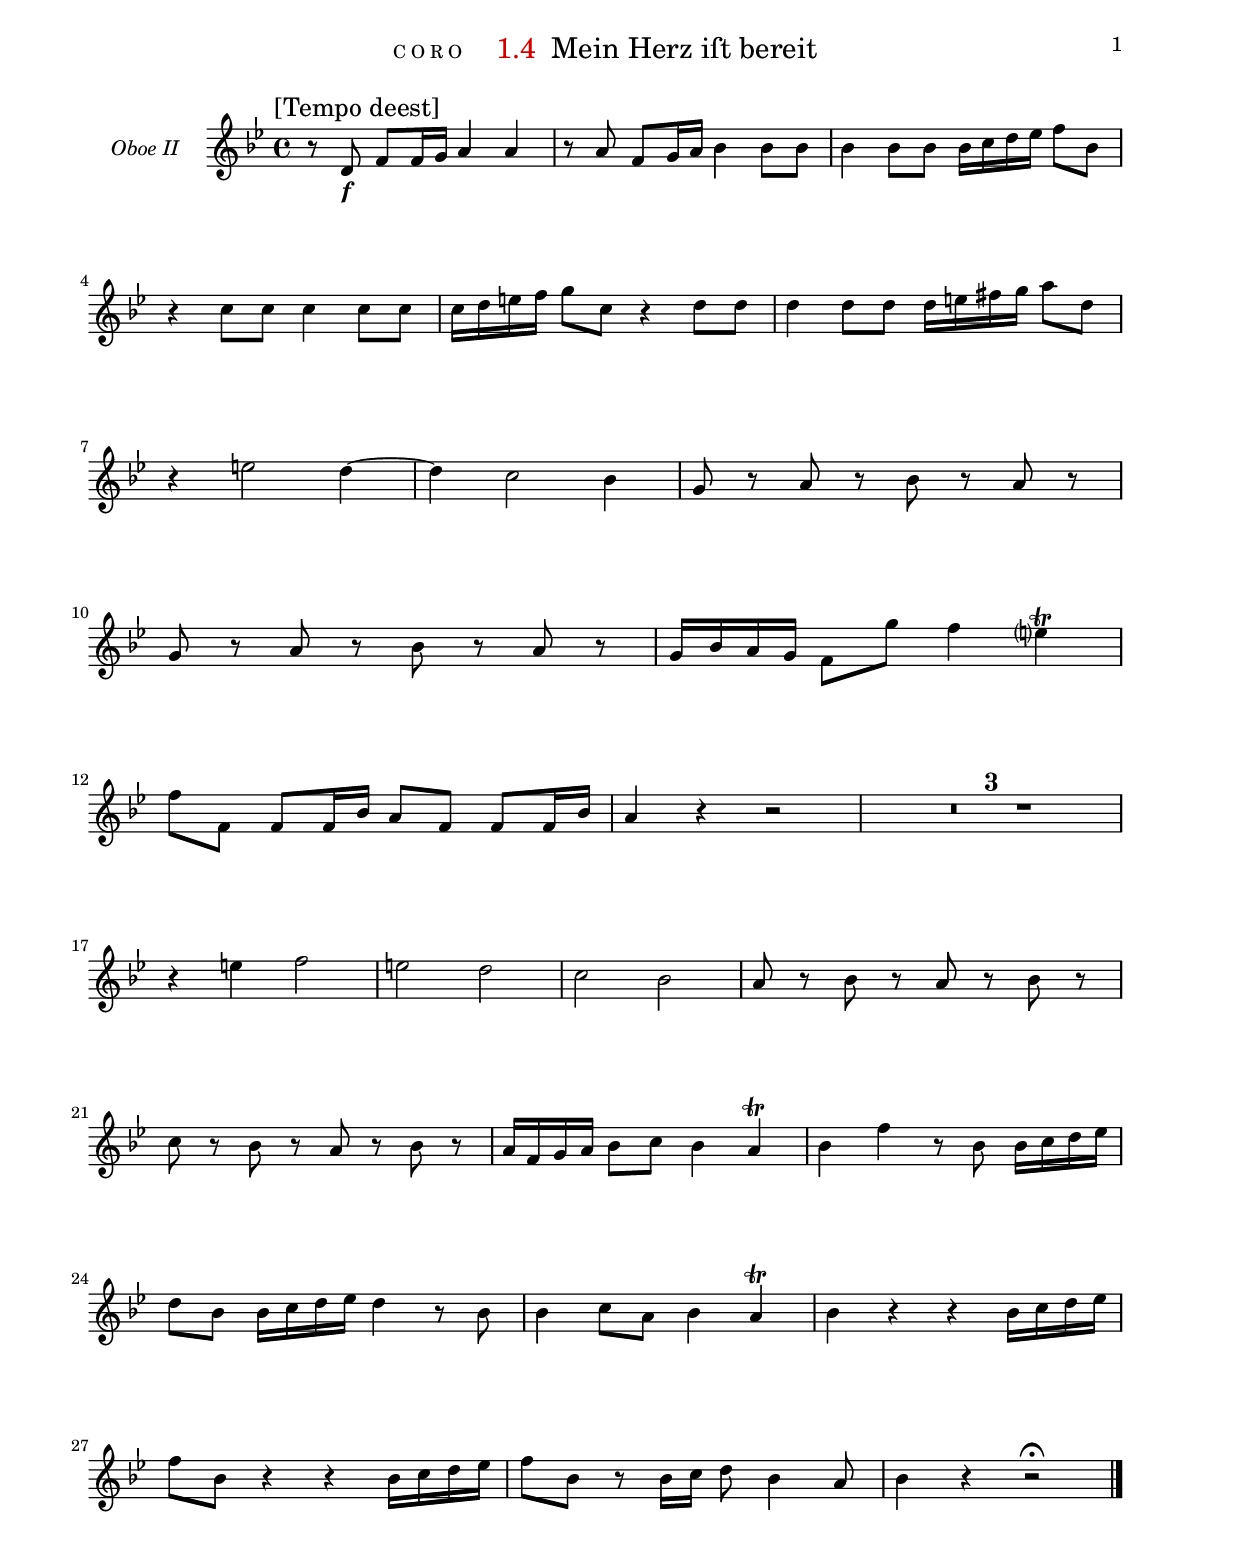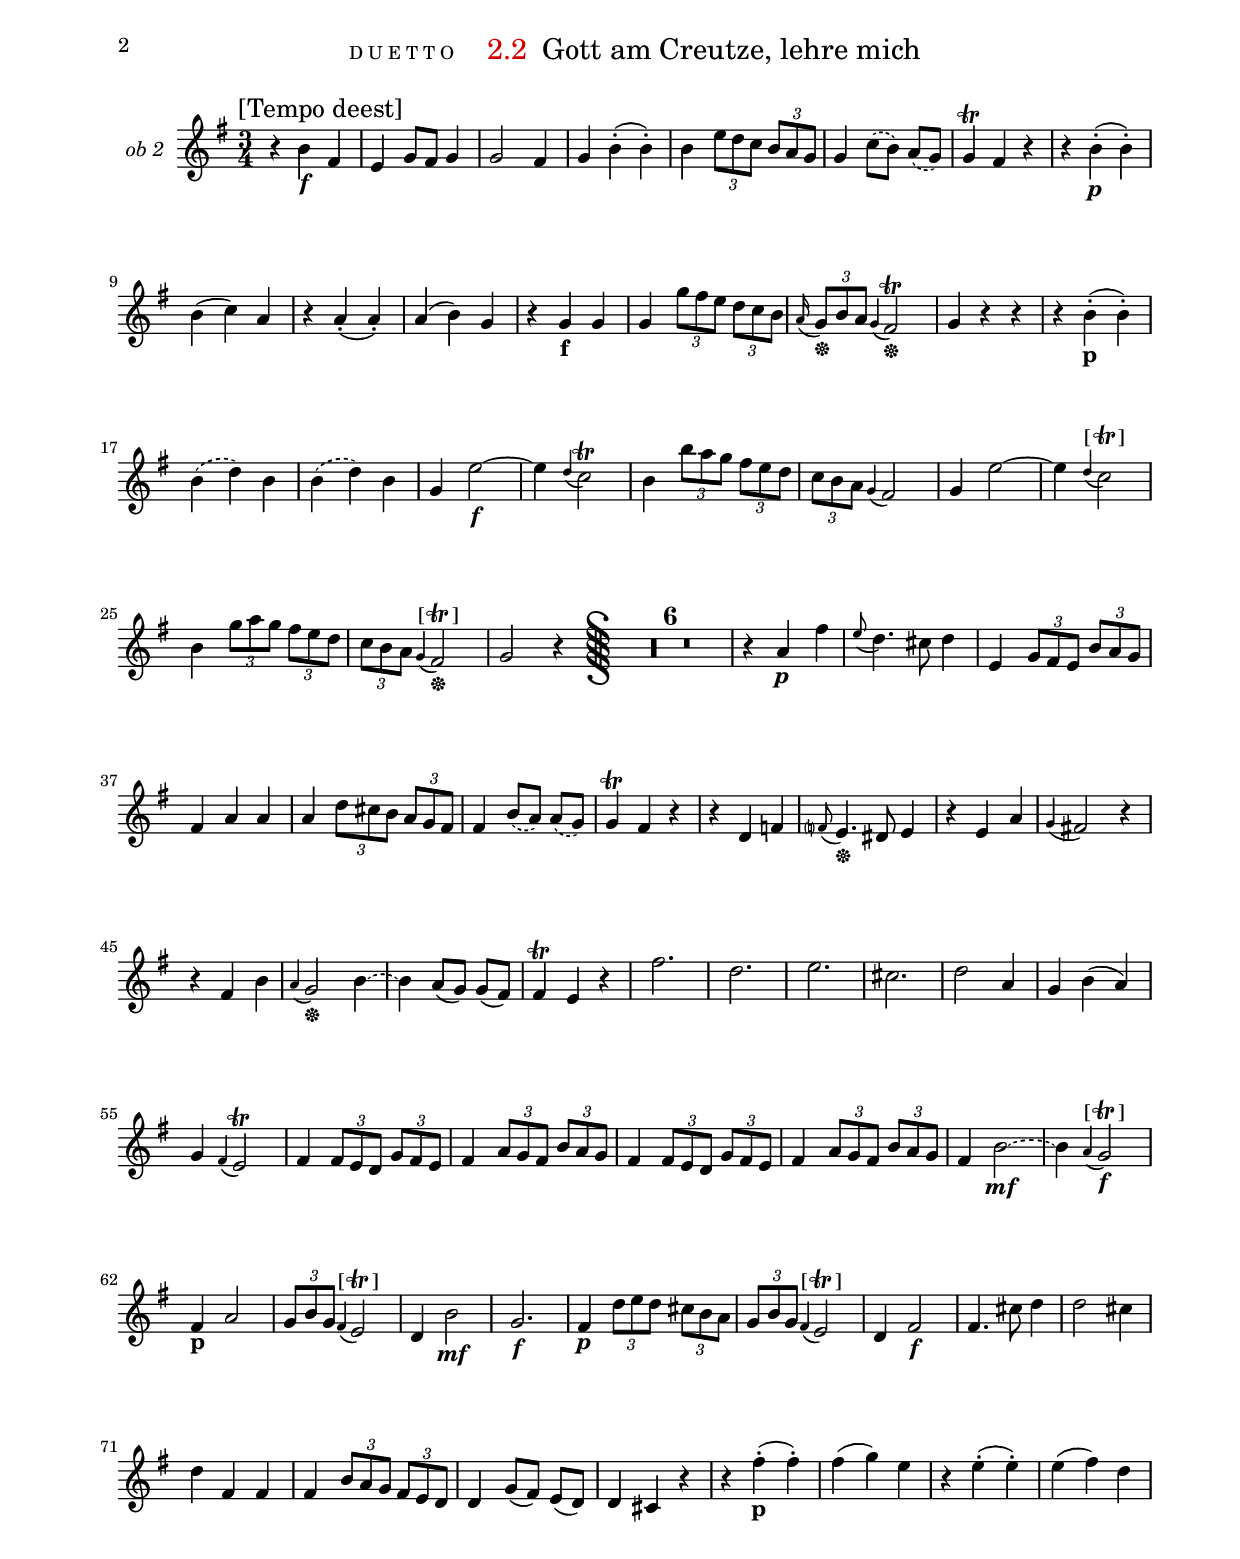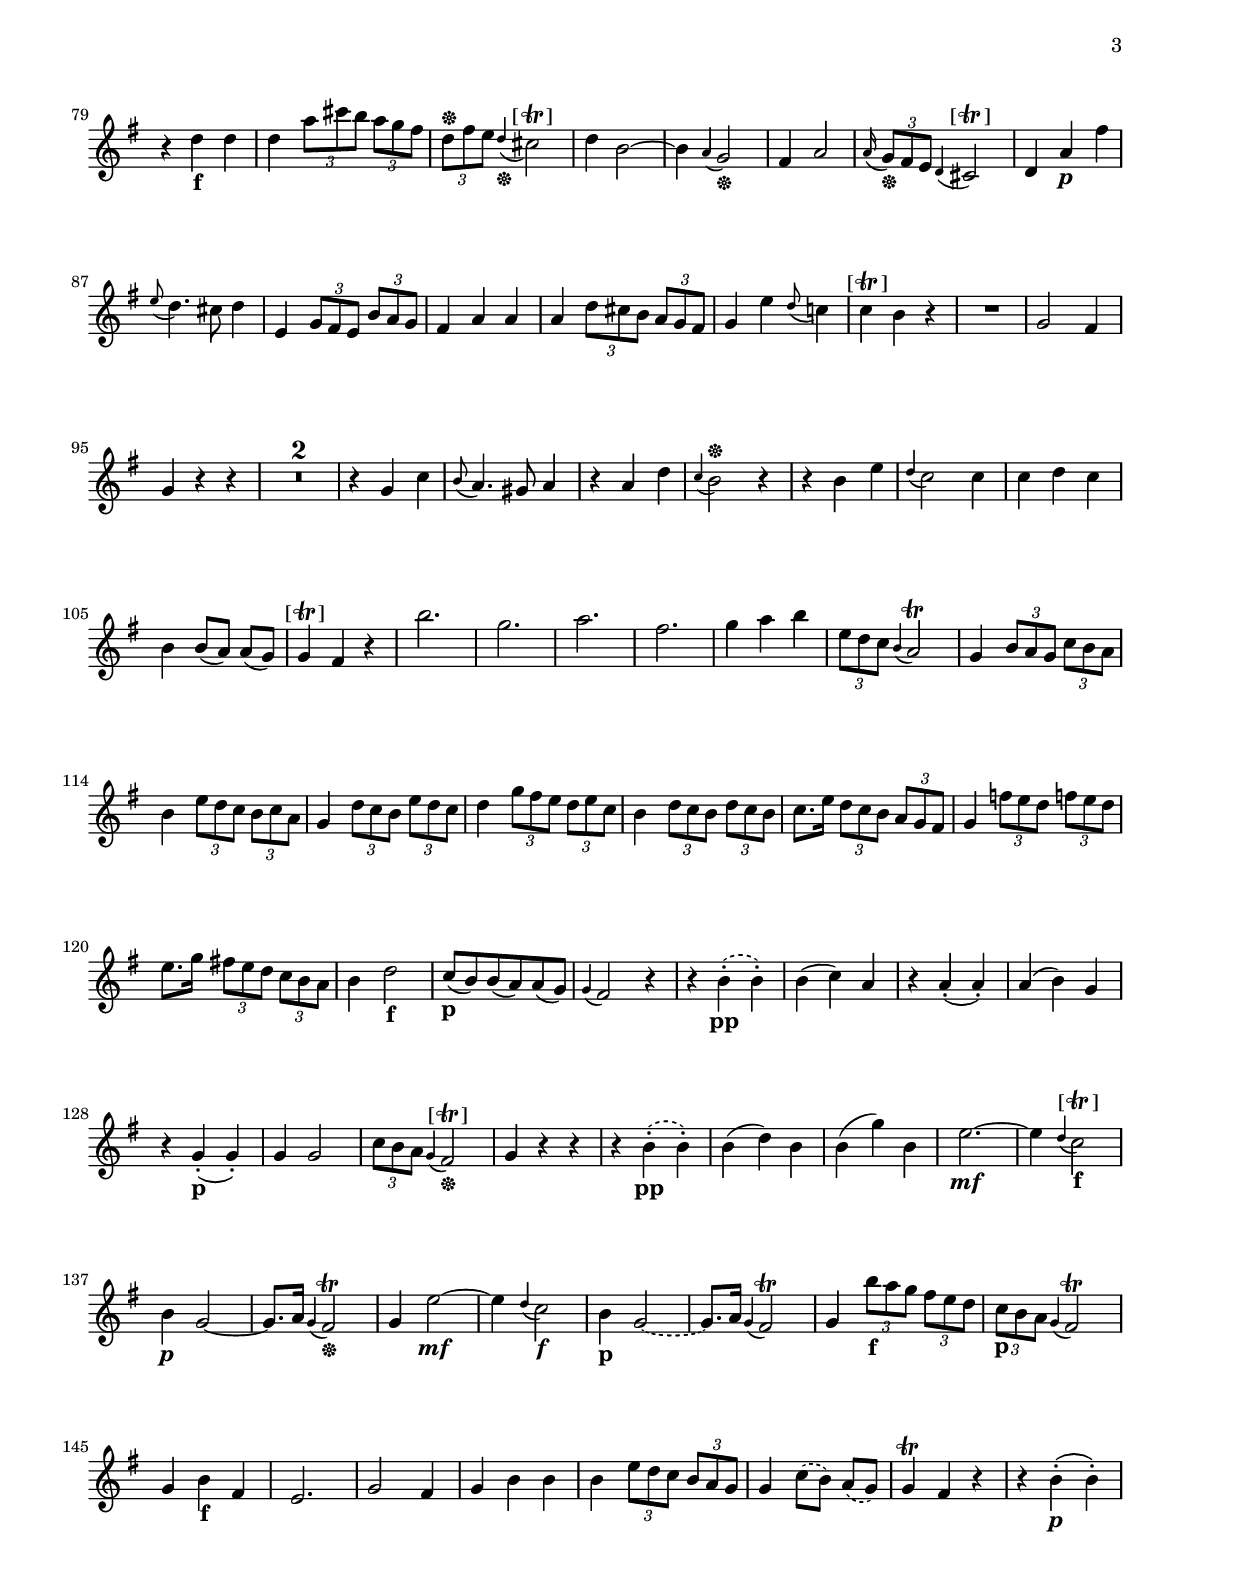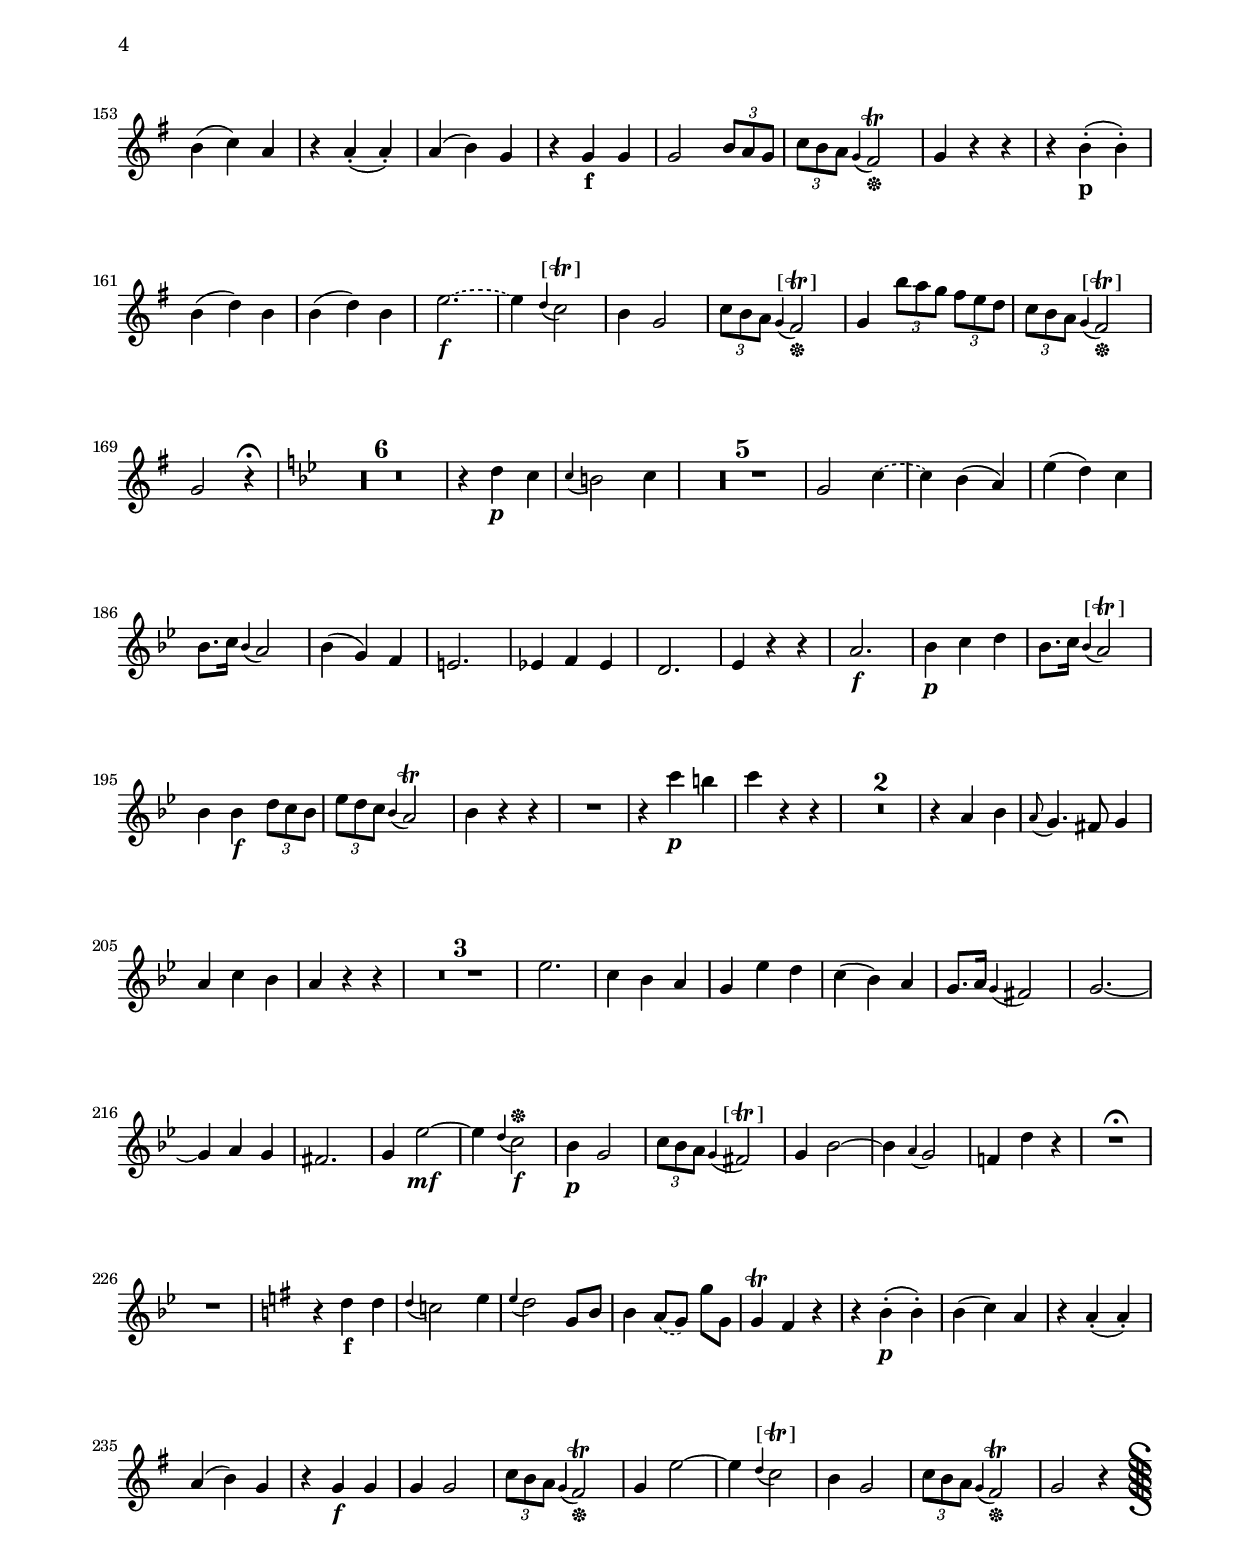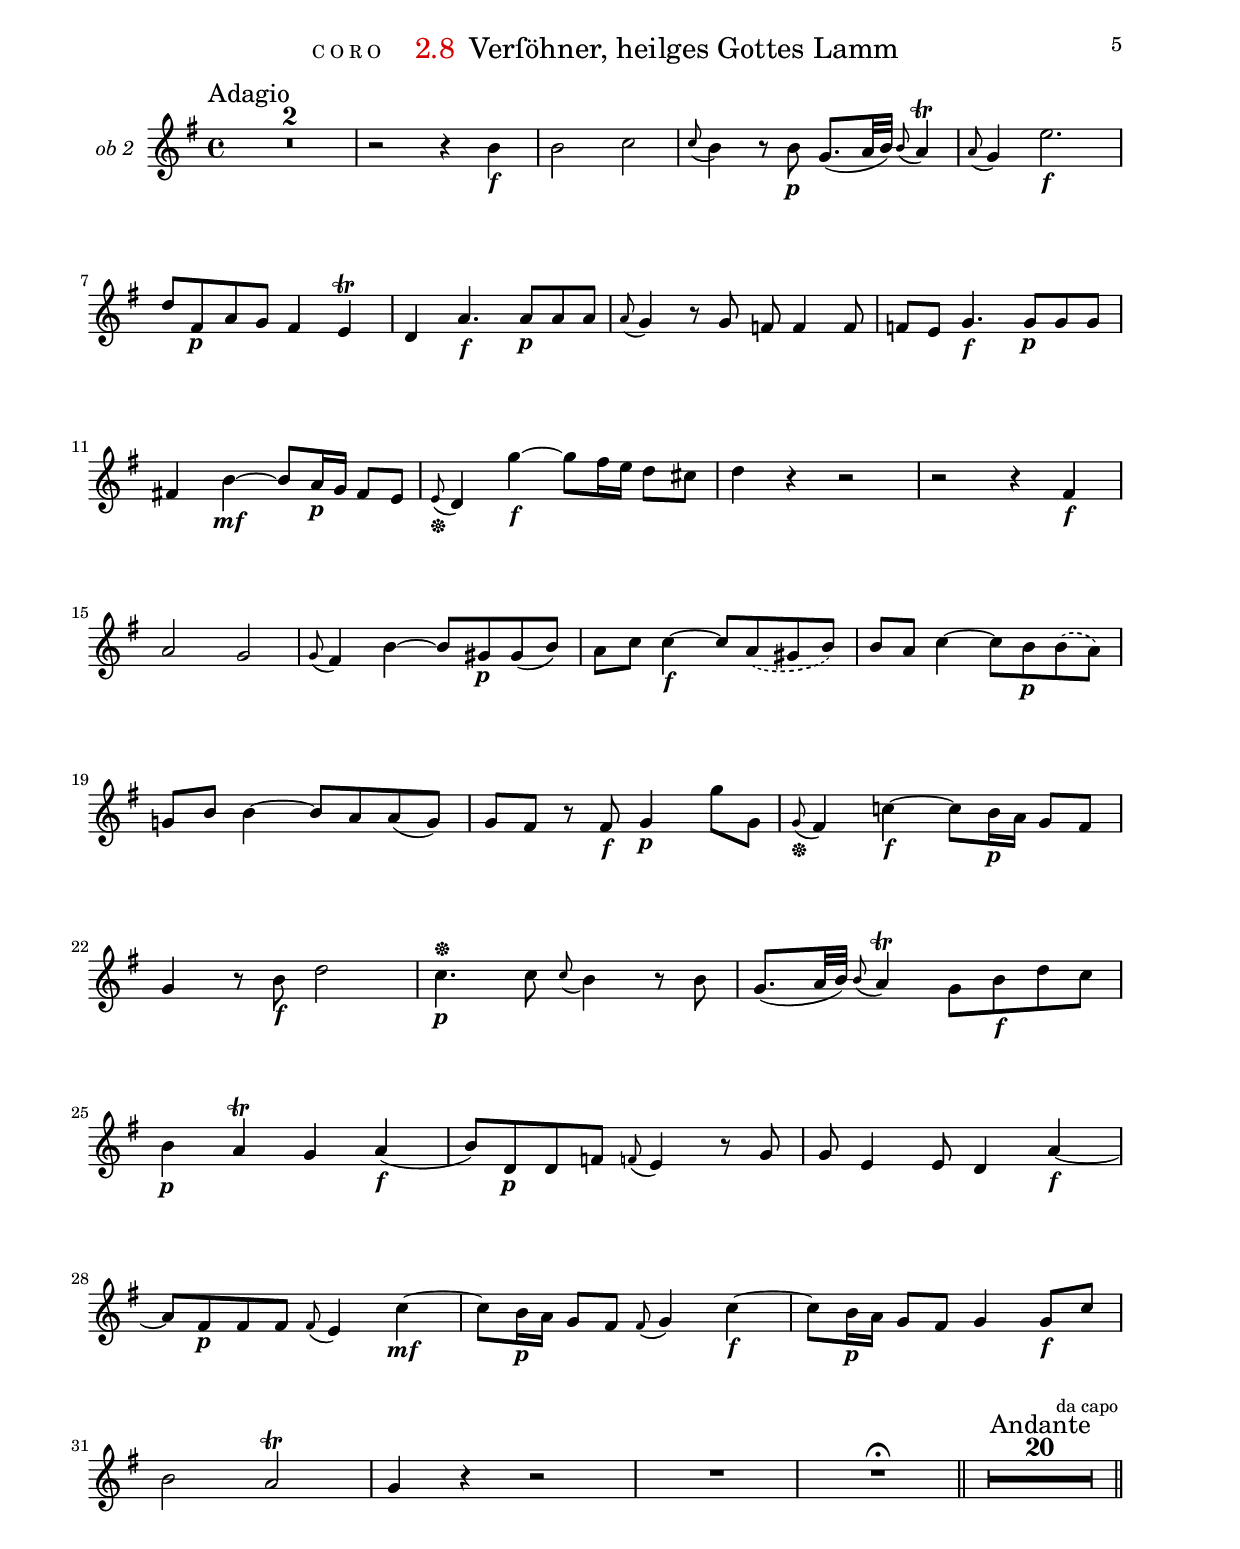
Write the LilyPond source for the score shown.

% (c) 2020 by Wolfgang Esser-Skala.
% This file is licensed under the Creative Commons Attribution-NonCommercial-ShareAlike 4.0 International License.
% To view a copy of this license, visit http://creativecommons.org/licenses/by-nc-sa/4.0/.

\version "2.18.0"

\include "../definitions.ly"

\paper {
	indent = 1\cm
	top-margin = 1.5\cm
	system-separator-markup = ##f
	system-system-spacing =
    #'((basic-distance . 18)
       (minimum-distance . 18)
       (padding . -100)
       (stretchability . 0))

	top-system-spacing =
    #'((basic-distance . 12)
       (minimum-distance . 12)
       (padding . -100)
       (stretchability . 0))

	top-markup-spacing =
    #'((basic-distance . 0)
       (minimum-distance . 0)
       (padding . -100)
       (stretchability . 0))

	markup-system-spacing =
    #'((basic-distance . 12)
       (minimum-distance . 12)
       (padding . -100)
       (stretchability . 0))

	systems-per-page = #9
}

#(set-global-staff-size 17.82)

\layout {
	\context {
		\Staff
		instrumentName = "ob 2"
	}
}

\book {
	\bookpart {
		\header {
			genre = "C O R O"
			number = "1.4"
			title = "Mein Herz iſt bereit"
		}
		\paper { indent = 2\cm }
		\score {
			<<
				\new Staff {
					\set Staff.instrumentName = "Oboe II"
					\MeinHerzOboeII
				}
			>>
		}
	}
	\bookpart {
		\header {
			genre = "D U E T T O"
			number = "2.2"
			title = "Gott am Creutze, lehre mich"
		}
		\score {
			<<
				\new Staff { \GottAmOboeII }
			>>
		}
	}
	\bookpart {
		\header {
			genre = "C O R O"
			number = "2.8"
			title = "Verſöhner, heilges Gottes Lamm"
		}
		\score {
			<<
				\new Staff { \VersoehnerOboeII }
			>>
		}
	}
}
